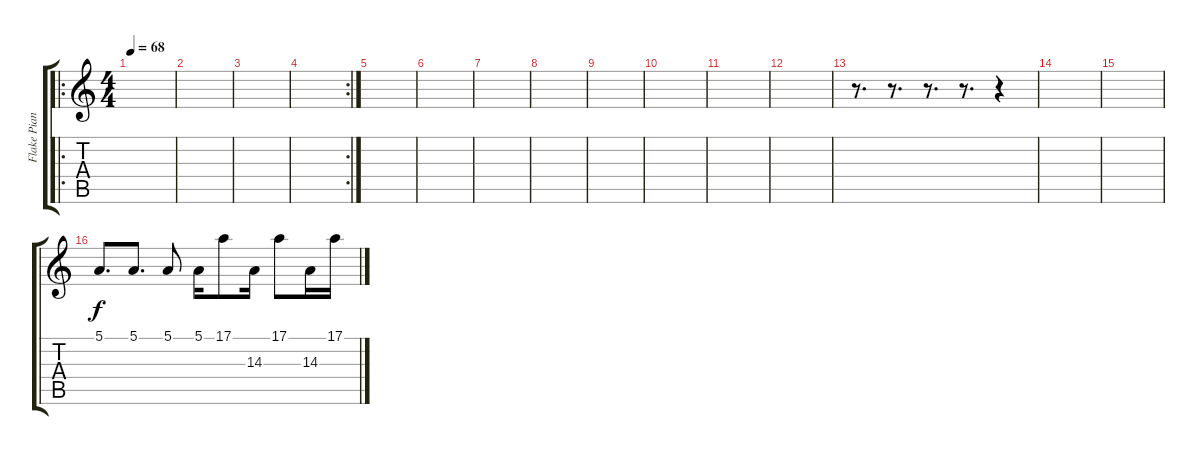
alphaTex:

\track ("Flake Piano" "Flake Pian") {instrument brightacousticpiano}
\staff {score tabs}
\tuning (E4 B3 G3 D3 A2 E2) {hide}
\ro
\ts (4 4)
\tempo 68
\clef g2
\ks c
|
|
|
\rc 2
|
|
|
|
|
|
|
|
|
r.8{d} r.8{d} r.8{d} r.8{d} r.4 |
|
|
5.1.8{d} 5.1.8{d} 5.1.8 5.1.16 17.1.8 14.3.16 17.1.8 14.3.16 17.1.16
